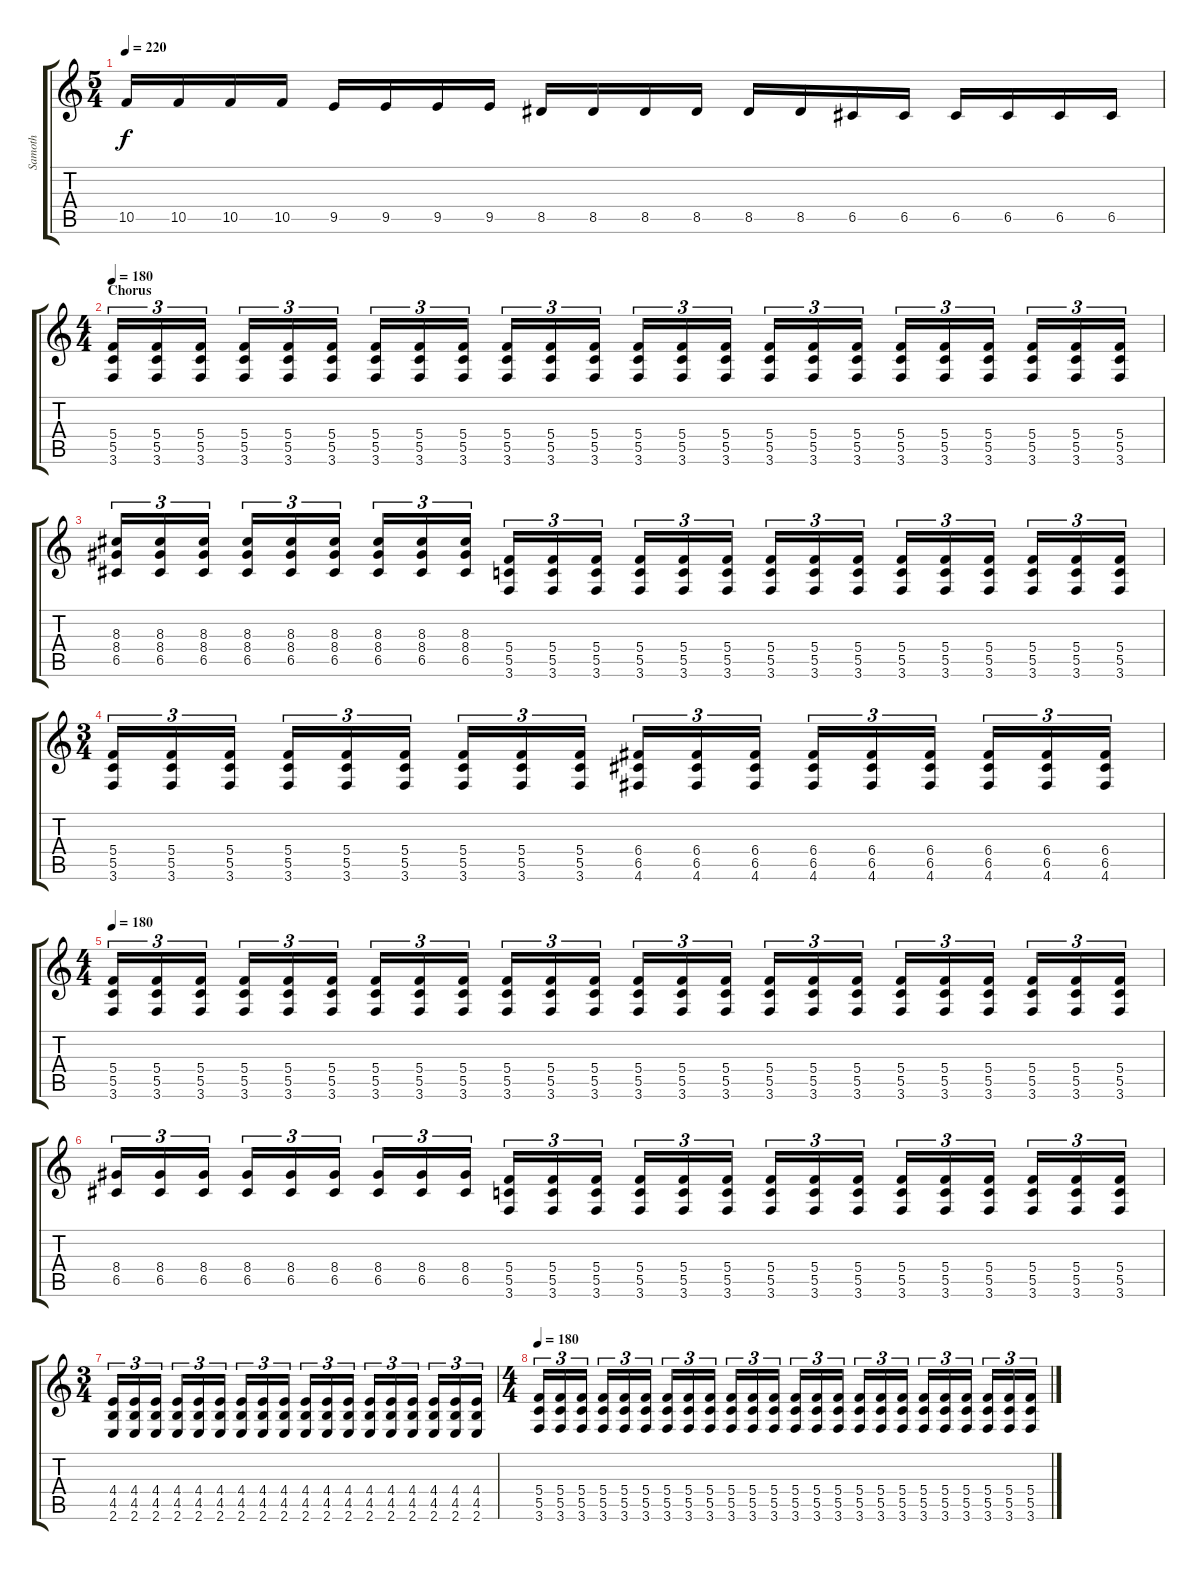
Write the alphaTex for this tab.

\track ("Samoth" "Samoth") {instrument distortionguitar}
\staff {score tabs}
\tuning (D4 A3 F3 C3 G2 D2) {hide}
\ts (5 4)
\tempo 220
\clef g2
\ks c
10.5.16{dy f} 10.5.16 10.5.16 10.5.16 9.5.16 9.5.16 9.5.16 9.5.16 8.5.16 8.5.16 8.5.16 8.5.16 8.5.16 8.5.16 6.5.16 6.5.16 6.5.16 6.5.16 6.5.16 6.5.16 |
\ts (4 4)
\section ("" "Chorus")
\tempo 180
(5.4 5.5 3.6).16{tu (3 2)} (5.4 5.5 3.6).16{tu (3 2)} (5.4 5.5 3.6).16{tu (3 2)} (5.4 5.5 3.6).16{tu (3 2)} (5.4 5.5 3.6).16{tu (3 2)} (5.4 5.5 3.6).16{tu (3 2)} (5.4 5.5 3.6).16{tu (3 2)} (5.4 5.5 3.6).16{tu (3 2)} (5.4 5.5 3.6).16{tu (3 2)} (5.4 5.5 3.6).16{tu (3 2)} (5.4 5.5 3.6).16{tu (3 2)} (5.4 5.5 3.6).16{tu (3 2)} (5.4 5.5 3.6).16{tu (3 2)} (5.4 5.5 3.6).16{tu (3 2)} (5.4 5.5 3.6).16{tu (3 2)} (5.4 5.5 3.6).16{tu (3 2)} (5.4 5.5 3.6).16{tu (3 2)} (5.4 5.5 3.6).16{tu (3 2)} (5.4 5.5 3.6).16{tu (3 2)} (5.4 5.5 3.6).16{tu (3 2)} (5.4 5.5 3.6).16{tu (3 2)} (5.4 5.5 3.6).16{tu (3 2)} (5.4 5.5 3.6).16{tu (3 2)} (5.4 5.5 3.6).16{tu (3 2)} |
(8.3 8.4 6.5).16{tu (3 2)} (8.3 8.4 6.5).16{tu (3 2)} (8.3 8.4 6.5).16{tu (3 2)} (8.3 8.4 6.5).16{tu (3 2)} (8.3 8.4 6.5).16{tu (3 2)} (8.3 8.4 6.5).16{tu (3 2)} (8.3 8.4 6.5).16{tu (3 2)} (8.3 8.4 6.5).16{tu (3 2)} (8.3 8.4 6.5).16{tu (3 2)} (5.4 5.5 3.6).16{tu (3 2)} (5.4 5.5 3.6).16{tu (3 2)} (5.4 5.5 3.6).16{tu (3 2)} (5.4 5.5 3.6).16{tu (3 2)} (5.4 5.5 3.6).16{tu (3 2)} (5.4 5.5 3.6).16{tu (3 2)} (5.4 5.5 3.6).16{tu (3 2)} (5.4 5.5 3.6).16{tu (3 2)} (5.4 5.5 3.6).16{tu (3 2)} (5.4 5.5 3.6).16{tu (3 2)} (5.4 5.5 3.6).16{tu (3 2)} (5.4 5.5 3.6).16{tu (3 2)} (5.4 5.5 3.6).16{tu (3 2)} (5.4 5.5 3.6).16{tu (3 2)} (5.4 5.5 3.6).16{tu (3 2)} |
\ts (3 4)
(5.4 5.5 3.6).16{tu (3 2)} (5.4 5.5 3.6).16{tu (3 2)} (5.4 5.5 3.6).16{tu (3 2)} (5.4 5.5 3.6).16{tu (3 2)} (5.4 5.5 3.6).16{tu (3 2)} (5.4 5.5 3.6).16{tu (3 2)} (5.4 5.5 3.6).16{tu (3 2)} (5.4 5.5 3.6).16{tu (3 2)} (5.4 5.5 3.6).16{tu (3 2)} (6.4 6.5 4.6).16{tu (3 2)} (6.4 6.5 4.6).16{tu (3 2)} (6.4 6.5 4.6).16{tu (3 2)} (6.4 6.5 4.6).16{tu (3 2)} (6.4 6.5 4.6).16{tu (3 2)} (6.4 6.5 4.6).16{tu (3 2)} (6.4 6.5 4.6).16{tu (3 2)} (6.4 6.5 4.6).16{tu (3 2)} (6.4 6.5 4.6).16{tu (3 2)} |
\ts (4 4)
\tempo 180
(5.4 5.5 3.6).16{tu (3 2)} (5.4 5.5 3.6).16{tu (3 2)} (5.4 5.5 3.6).16{tu (3 2)} (5.4 5.5 3.6).16{tu (3 2)} (5.4 5.5 3.6).16{tu (3 2)} (5.4 5.5 3.6).16{tu (3 2)} (5.4 5.5 3.6).16{tu (3 2)} (5.4 5.5 3.6).16{tu (3 2)} (5.4 5.5 3.6).16{tu (3 2)} (5.4 5.5 3.6).16{tu (3 2)} (5.4 5.5 3.6).16{tu (3 2)} (5.4 5.5 3.6).16{tu (3 2)} (5.4 5.5 3.6).16{tu (3 2)} (5.4 5.5 3.6).16{tu (3 2)} (5.4 5.5 3.6).16{tu (3 2)} (5.4 5.5 3.6).16{tu (3 2)} (5.4 5.5 3.6).16{tu (3 2)} (5.4 5.5 3.6).16{tu (3 2)} (5.4 5.5 3.6).16{tu (3 2)} (5.4 5.5 3.6).16{tu (3 2)} (5.4 5.5 3.6).16{tu (3 2)} (5.4 5.5 3.6).16{tu (3 2)} (5.4 5.5 3.6).16{tu (3 2)} (5.4 5.5 3.6).16{tu (3 2)} |
(8.4 6.5).16{tu (3 2)} (8.4 6.5).16{tu (3 2)} (8.4 6.5).16{tu (3 2)} (8.4 6.5).16{tu (3 2)} (8.4 6.5).16{tu (3 2)} (8.4 6.5).16{tu (3 2)} (8.4 6.5).16{tu (3 2)} (8.4 6.5).16{tu (3 2)} (8.4 6.5).16{tu (3 2)} (5.4 5.5 3.6).16{tu (3 2)} (5.4 5.5 3.6).16{tu (3 2)} (5.4 5.5 3.6).16{tu (3 2)} (5.4 5.5 3.6).16{tu (3 2)} (5.4 5.5 3.6).16{tu (3 2)} (5.4 5.5 3.6).16{tu (3 2)} (5.4 5.5 3.6).16{tu (3 2)} (5.4 5.5 3.6).16{tu (3 2)} (5.4 5.5 3.6).16{tu (3 2)} (5.4 5.5 3.6).16{tu (3 2)} (5.4 5.5 3.6).16{tu (3 2)} (5.4 5.5 3.6).16{tu (3 2)} (5.4 5.5 3.6).16{tu (3 2)} (5.4 5.5 3.6).16{tu (3 2)} (5.4 5.5 3.6).16{tu (3 2)} |
\ts (3 4)
(4.4 4.5 2.6).16{tu (3 2)} (4.4 4.5 2.6).16{tu (3 2)} (4.4 4.5 2.6).16{tu (3 2)} (4.4 4.5 2.6).16{tu (3 2)} (4.4 4.5 2.6).16{tu (3 2)} (4.4 4.5 2.6).16{tu (3 2)} (4.4 4.5 2.6).16{tu (3 2)} (4.4 4.5 2.6).16{tu (3 2)} (4.4 4.5 2.6).16{tu (3 2)} (4.4 4.5 2.6).16{tu (3 2)} (4.4 4.5 2.6).16{tu (3 2)} (4.4 4.5 2.6).16{tu (3 2)} (4.4 4.5 2.6).16{tu (3 2)} (4.4 4.5 2.6).16{tu (3 2)} (4.4 4.5 2.6).16{tu (3 2)} (4.4 4.5 2.6).16{tu (3 2)} (4.4 4.5 2.6).16{tu (3 2)} (4.4 4.5 2.6).16{tu (3 2)} |
\ts (4 4)
\tempo 180
(5.4 5.5 3.6).16{tu (3 2)} (5.4 5.5 3.6).16{tu (3 2)} (5.4 5.5 3.6).16{tu (3 2)} (5.4 5.5 3.6).16{tu (3 2)} (5.4 5.5 3.6).16{tu (3 2)} (5.4 5.5 3.6).16{tu (3 2)} (5.4 5.5 3.6).16{tu (3 2)} (5.4 5.5 3.6).16{tu (3 2)} (5.4 5.5 3.6).16{tu (3 2)} (5.4 5.5 3.6).16{tu (3 2)} (5.4 5.5 3.6).16{tu (3 2)} (5.4 5.5 3.6).16{tu (3 2)} (5.4 5.5 3.6).16{tu (3 2)} (5.4 5.5 3.6).16{tu (3 2)} (5.4 5.5 3.6).16{tu (3 2)} (5.4 5.5 3.6).16{tu (3 2)} (5.4 5.5 3.6).16{tu (3 2)} (5.4 5.5 3.6).16{tu (3 2)} (5.4 5.5 3.6).16{tu (3 2)} (5.4 5.5 3.6).16{tu (3 2)} (5.4 5.5 3.6).16{tu (3 2)} (5.4 5.5 3.6).16{tu (3 2)} (5.4 5.5 3.6).16{tu (3 2)} (5.4 5.5 3.6).16{tu (3 2)}
